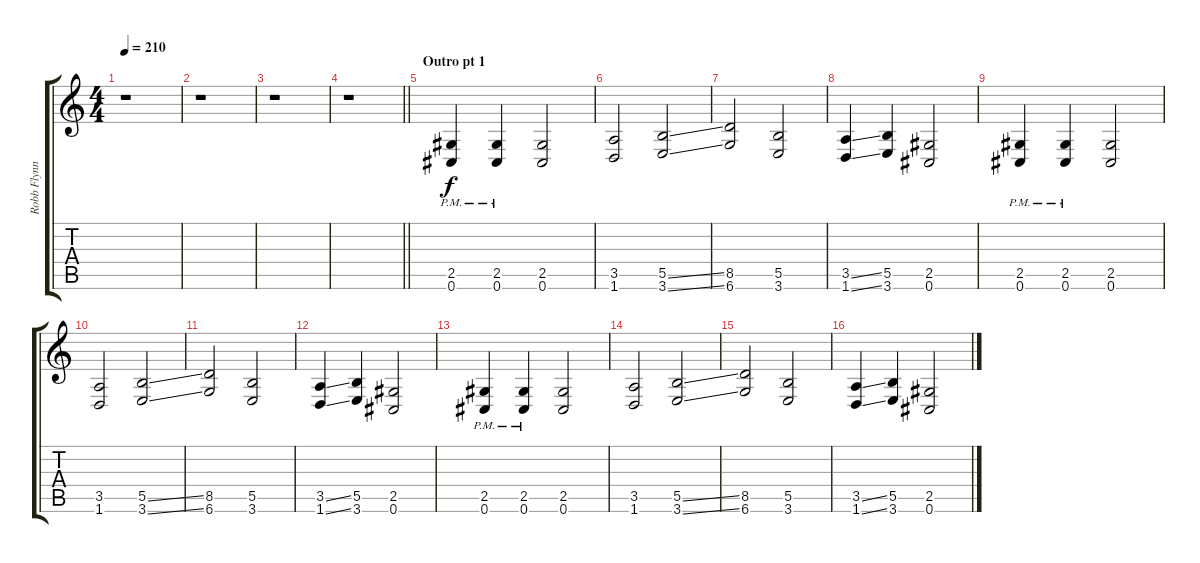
\track ("Robb Flynn" "Robb Flynn") {instrument distortionguitar}
\staff {score tabs}
\tuning (Db4 Ab3 E3 B2 Gb2 Db2) {hide}
\ts (4 4)
\tempo 210
\clef g2
\ks c
r.1{dy f} |
r.1 |
r.1 |
\barLineRight lightlight
r.1 |
\section ("" "Outro pt 1")
(2.5{pm} 0.6{pm}).4 (2.5{pm} 0.6{pm}).4 (2.5 0.6).2 |
(3.5 1.6).2 (5.5{ss} 3.6{ss}).2 |
(8.5 6.6).2 (5.5 3.6).2 |
(3.5{ss} 1.6{ss}).4 (5.5 3.6).4 (2.5 0.6).2 |
(2.5{pm} 0.6{pm}).4 (2.5{pm} 0.6{pm}).4 (2.5 0.6).2 |
(3.5 1.6).2 (5.5{ss} 3.6{ss}).2 |
(8.5 6.6).2 (5.5 3.6).2 |
(3.5{ss} 1.6{ss}).4 (5.5 3.6).4 (2.5 0.6).2 |
(2.5{pm} 0.6{pm}).4 (2.5{pm} 0.6{pm}).4 (2.5 0.6).2 |
(3.5 1.6).2 (5.5{ss} 3.6{ss}).2 |
(8.5 6.6).2 (5.5 3.6).2 |
(3.5{ss} 1.6{ss}).4 (5.5 3.6).4 (2.5 0.6).2
